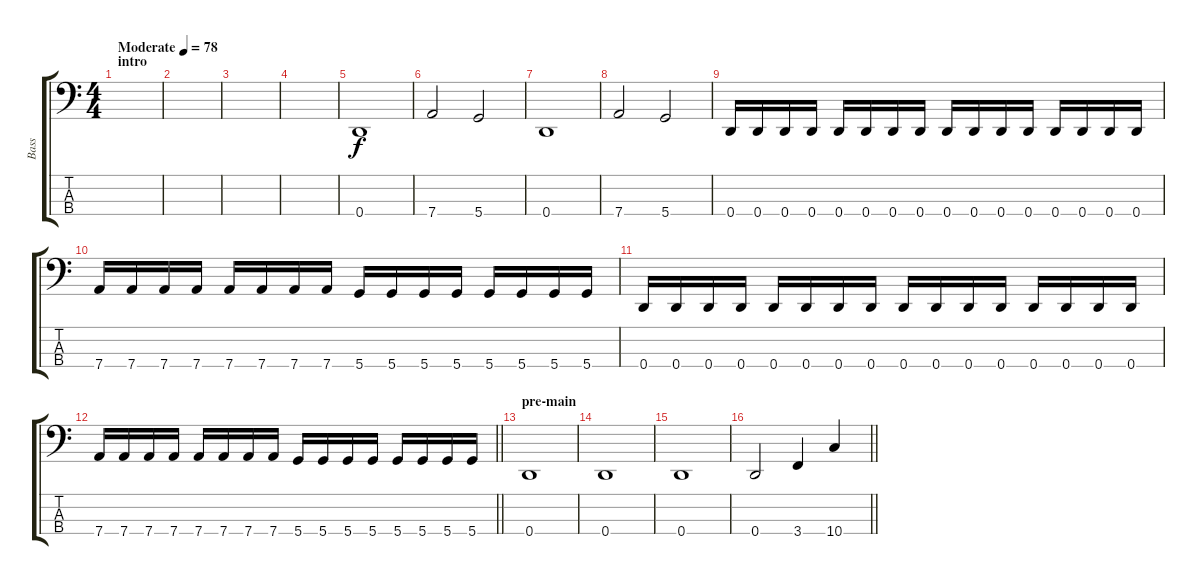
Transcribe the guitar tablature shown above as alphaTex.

\track ("Bass" "Bass") {instrument electricbassfinger}
\staff {score tabs}
\tuning (F2 C2 G1 D1) {hide}
\ts (4 4)
\section ("" "intro")
\tempo (78 "Moderate")
\clef f4
\ks c
|
|
|
|
0.4.1 |
7.4.2 5.4.2 |
0.4.1 |
7.4.2 5.4.2 |
0.4.16 0.4.16 0.4.16 0.4.16 0.4.16 0.4.16 0.4.16 0.4.16 0.4.16 0.4.16 0.4.16 0.4.16 0.4.16 0.4.16 0.4.16 0.4.16 |
7.4.16 7.4.16 7.4.16 7.4.16 7.4.16 7.4.16 7.4.16 7.4.16 5.4.16 5.4.16 5.4.16 5.4.16 5.4.16 5.4.16 5.4.16 5.4.16 |
0.4.16 0.4.16 0.4.16 0.4.16 0.4.16 0.4.16 0.4.16 0.4.16 0.4.16 0.4.16 0.4.16 0.4.16 0.4.16 0.4.16 0.4.16 0.4.16 |
\barLineRight lightlight
7.4.16 7.4.16 7.4.16 7.4.16 7.4.16 7.4.16 7.4.16 7.4.16 5.4.16 5.4.16 5.4.16 5.4.16 5.4.16 5.4.16 5.4.16 5.4.16 |
\section ("" "pre-main")
0.4.1 |
0.4.1 |
0.4.1 |
\barLineRight lightlight
0.4.2 3.4.4 10.4.4
